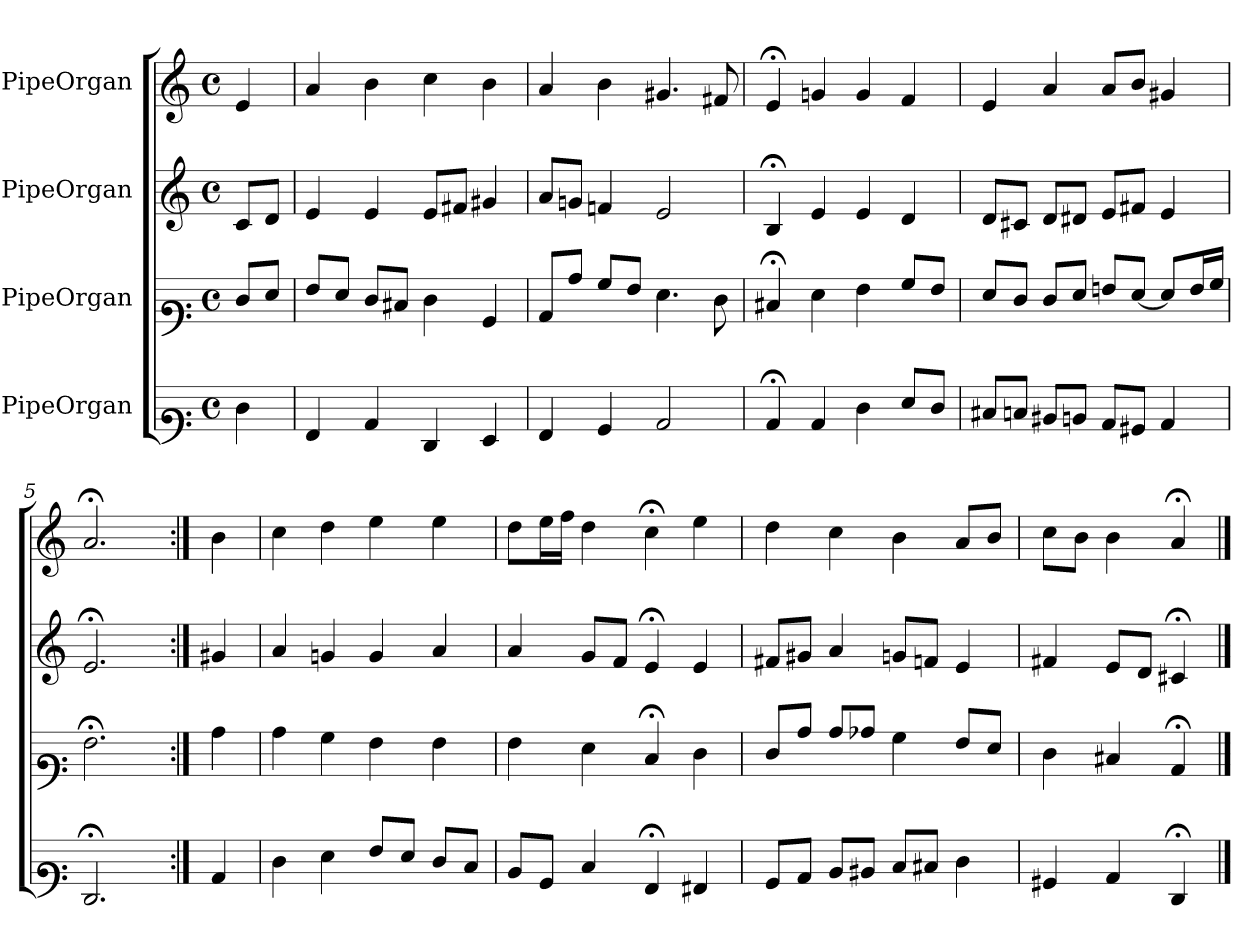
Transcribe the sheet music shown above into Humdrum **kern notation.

**kern	**kern	**kern	**kern
*part4	*part3	*part2	*part1
*staff4	*staff3	*staff2	*staff1
*I"PipeOrgan	*I"PipeOrgan	*I"PipeOrgan	*I"PipeOrgan
*clefF2	*clefF2	*clefG2	*clefG2
*k[]	*k[]	*k[]	*k[]
*a:	*a:	*a:	*a:
*M4/4	*M4/4	*M4/4	*M4/4
*met(c)	*met(c)	*met(c)	*met(c)
*MM60	*MM60	*MM60	*MM60
=	=	=	=
4A	8A/L	8c/L	4e
.	8B/J	8d/J	.
=1	=1	=1	=1
4C	8c/L	4e	4a
.	8B/J	.	.
4E	8A/L	4e	4b
.	8G#X/J	.	.
4AA	4A	8e/L	4cc
.	.	8f#X/J	.
4BB	4D	4g#X	4b
=2	=2	=2	=2
4C	8E/L	8a/L	4a
.	8e/J	8gn/J	.
4D	8d/L	4fn	4b
.	8c/J	.	.
2E	4.B	2e	4.g#X
.	8A	.	8f#X
=3	=3	=3	=3
4E;<	4G#X;<	4B;<	4e;<
4E	4B	4e	4gn
4A	4c	4e	4g
8B/L	8d/L	4d	4f
8A/J	8c/J	.	.
=4	=4	=4	=4
8G#X/L	8B/L	8d/L	4e
8Gn/J	8A/J	8c#X/J	.
8F#X/L	8A/L	8d/L	4a
8Fn/J	8B/J	8d#X/J	.
8E/L	8cn/L	8e/L	8a/L
8D#X/J	[8B/J	8f#X/J	8b/J
4E	8B/L]	4e	4g#X
.	16c/L	.	.
.	16d/JJ	.	.
=5	=5	=5	=5
2.AA;<	2.c;<	2.e;<	2.a;<
=:|!	=:|!	=:|!	=:|!
4E	4e	4g#X	4b
=6	=6	=6	=6
4A	4e	4a	4cc
4B	4d	4gn	4dd
8c/L	4c	4g	4ee
8B/J	.	.	.
8A/L	4c	4a	4ee
8G/J	.	.	.
=7	=7	=7	=7
8F/L	4c	4a	8dd\L
8D/J	.	.	16ee\L
.	.	.	16ff\JJ
4G	4B	8g/L	4dd
.	.	8f/J	.
4C;<	4G;<	4e;<	4cc;<
4C#X	4A	4e	4ee
=8	=8	=8	=8
8D/L	8A/L	8f#X/L	4dd
8E/J	8e/J	8g#X/J	.
8F/L	8e/L	4a	4cc
8F#X/J	8e-X/J	.	.
8G/L	4d	8gn/L	4b
8G#X/J	.	8fn/J	.
4A	8c/L	4e	8a/L
.	8B/J	.	8b/J
=9	=9	=9	=9
4D#X	4A	4f#X	8cc\L
.	.	.	8b\J
4E	4G#X	8e/L	4b
.	.	8d/J	.
4AA;<	4E;<	4c#X;<	4a;<
==	==	==	==
*-	*-	*-	*-
